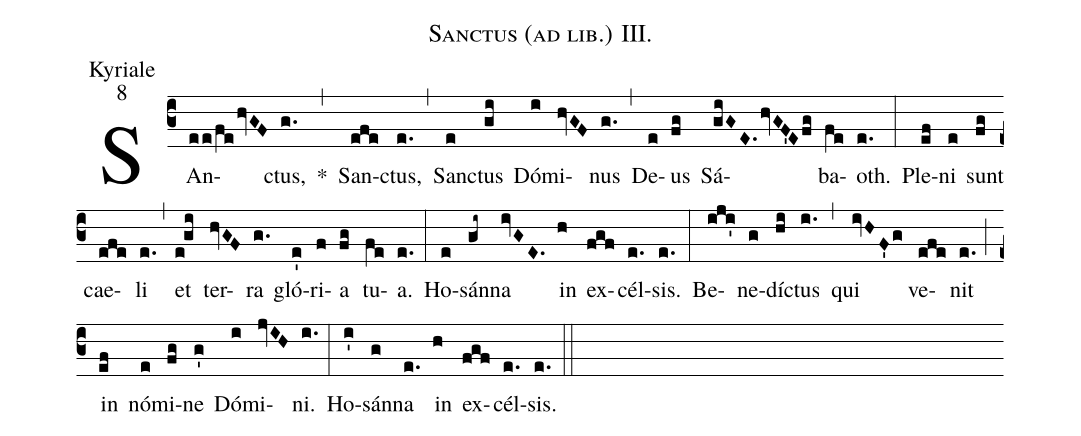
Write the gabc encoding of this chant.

name:Sanctus (ad lib.) III.;
office-part:Kyriale;
mode:8;
%%
(c3) SAn(ee/fehvGF)ctus,(g.) *(,) San(efe)ctus,(e.) (,) San(e)ctus(gi) Dó(i)mi(hvGF)nus(g.) (,) De(e)us(fg) Sá(giGE.hvGF'Efg)ba(fe)oth.(e.) (:) Ple(ef)ni(e) sunt(fg) cae(efe)li(e.) (,) et(e!gi) ter(hvGF)ra(g.) gló(e')ri(f)a(fg) tu(fe)a.(e.) (:) Ho(e)sán(gi~)na(ivGE.) in(h) ex(fgf)cél(e.)sis.(e.) (:) Be(iji')ne(g)dí(hi)ctus(i.) (,) qui(ivHF'g) ve(efe)nit(e.) (;) in(ef) nó(e)mi(fg)ne(g') Dó(i)mi(jvIH)ni.(i.) (:) Ho(i')sán(g)na(e.) in(h) ex(fgf)cél(e.)sis.(e.) (::)
